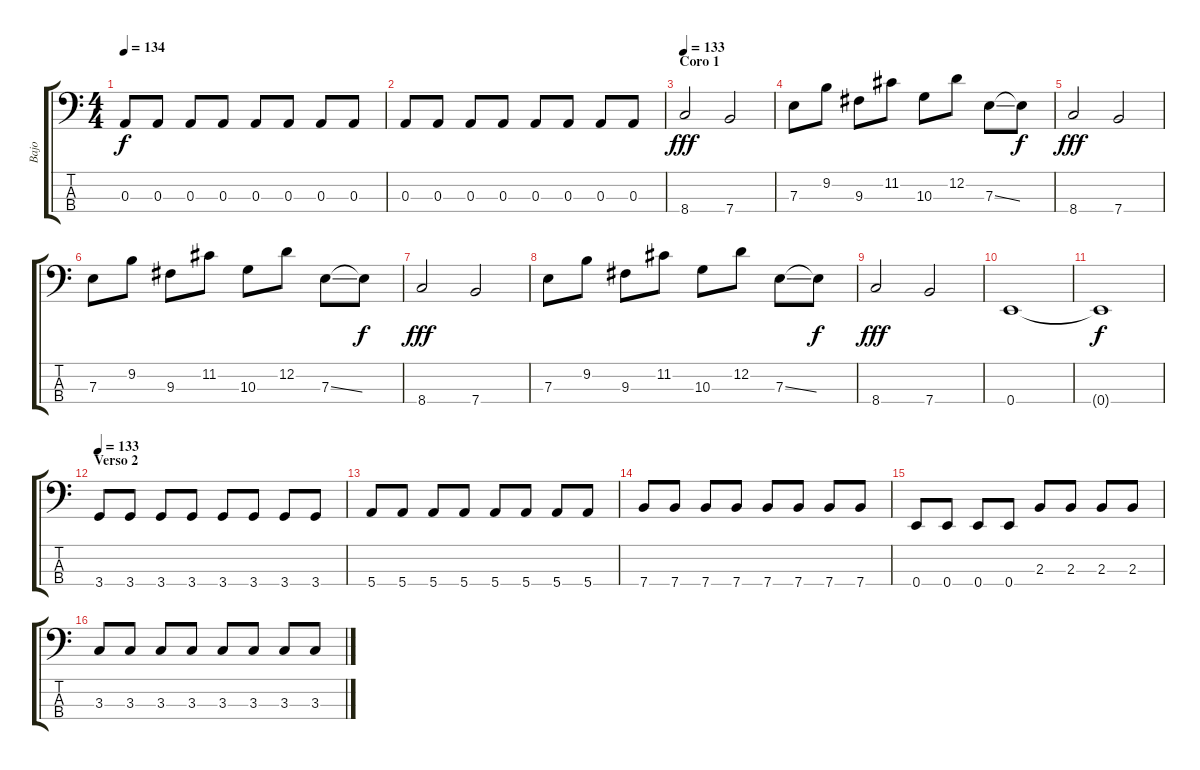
\track ("Bajo" "Bajo") {instrument electricbasspick}
\staff {score tabs}
\tuning (G2 D2 A1 E1) {hide}
\ts (4 4)
\tempo 134
\clef f4
\ks c
0.3.8{dy f} 0.3.8 0.3.8 0.3.8 0.3.8 0.3.8 0.3.8 0.3.8 |
0.3.8 0.3.8 0.3.8 0.3.8 0.3.8 0.3.8 0.3.8 0.3.8 |
\section ("" "Coro 1")
\tempo 133
8.4.2{dy fff} 7.4.2 |
7.3.8 9.2.8 9.3.8 11.2.8 10.3.8 12.2.8 7.3{ss}.8 7.3{t}.8{dy f} |
8.4.2{dy fff} 7.4.2 |
7.3.8 9.2.8 9.3.8 11.2.8 10.3.8 12.2.8 7.3{ss}.8 7.3{t}.8{dy f} |
8.4.2{dy fff} 7.4.2 |
7.3.8 9.2.8 9.3.8 11.2.8 10.3.8 12.2.8 7.3{ss}.8 7.3{t}.8{dy f} |
8.4.2{dy fff} 7.4.2 |
0.4.1 |
0.4{t}.1{dy f} |
\section ("" "Verso 2")
\tempo 133
3.4.8 3.4.8 3.4.8 3.4.8 3.4.8 3.4.8 3.4.8 3.4.8 |
5.4.8 5.4.8 5.4.8 5.4.8 5.4.8 5.4.8 5.4.8 5.4.8 |
7.4.8 7.4.8 7.4.8 7.4.8 7.4.8 7.4.8 7.4.8 7.4.8 |
0.4.8 0.4.8 0.4.8 0.4.8 2.3.8 2.3.8 2.3.8 2.3.8 |
3.3.8 3.3.8 3.3.8 3.3.8 3.3.8 3.3.8 3.3.8 3.3.8
